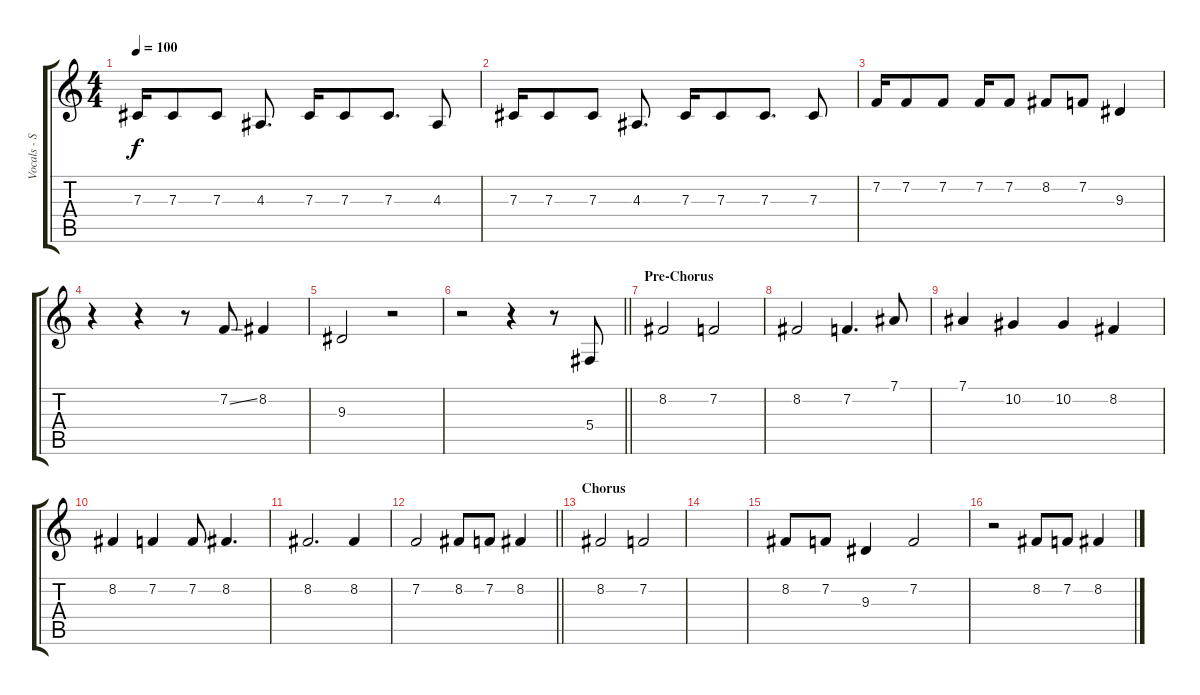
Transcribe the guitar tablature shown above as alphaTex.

\track ("Vocals - Simon Cruz" "Vocals - S") {instrument altosax}
\staff {score tabs}
\tuning (Eb4 Bb3 Gb3 Db3 Ab2 Eb2) {hide}
\ts (4 4)
\tempo 100
\clef g2
\ks c
7.3.16{dy f} 7.3.8 7.3.8 4.3.8{d} 7.3.16 7.3.8 7.3.8{d} 4.3.8 |
7.3.16 7.3.8 7.3.8 4.3.8{d} 7.3.16 7.3.8 7.3.8{d} 7.3.8 |
7.2.16 7.2.8 7.2.8 7.2.16 7.2.8 8.2.8 7.2.8 9.3.4 |
r.4 r.4 r.8 7.2{ss}.8 8.2.4 |
9.3.2 r.2 |
\barLineRight lightlight
r.2 r.4 r.8 5.4.8 |
\section ("" "Pre-Chorus")
8.2.2 7.2.2 |
8.2.2 7.2.4{d} 7.1.8 |
7.1.4 10.2.4 10.2.4 8.2.4 |
8.2.4 7.2.4 7.2.8 8.2.4{d} |
8.2.2{d} 8.2.4 |
\barLineRight lightlight
7.2.2 8.2.8 7.2.8 8.2.4 |
\section ("" "Chorus")
8.2.2 7.2.2 |
|
8.2.8 7.2.8 9.3.4 7.2.2 |
r.2 8.2.8 7.2.8 8.2.4
